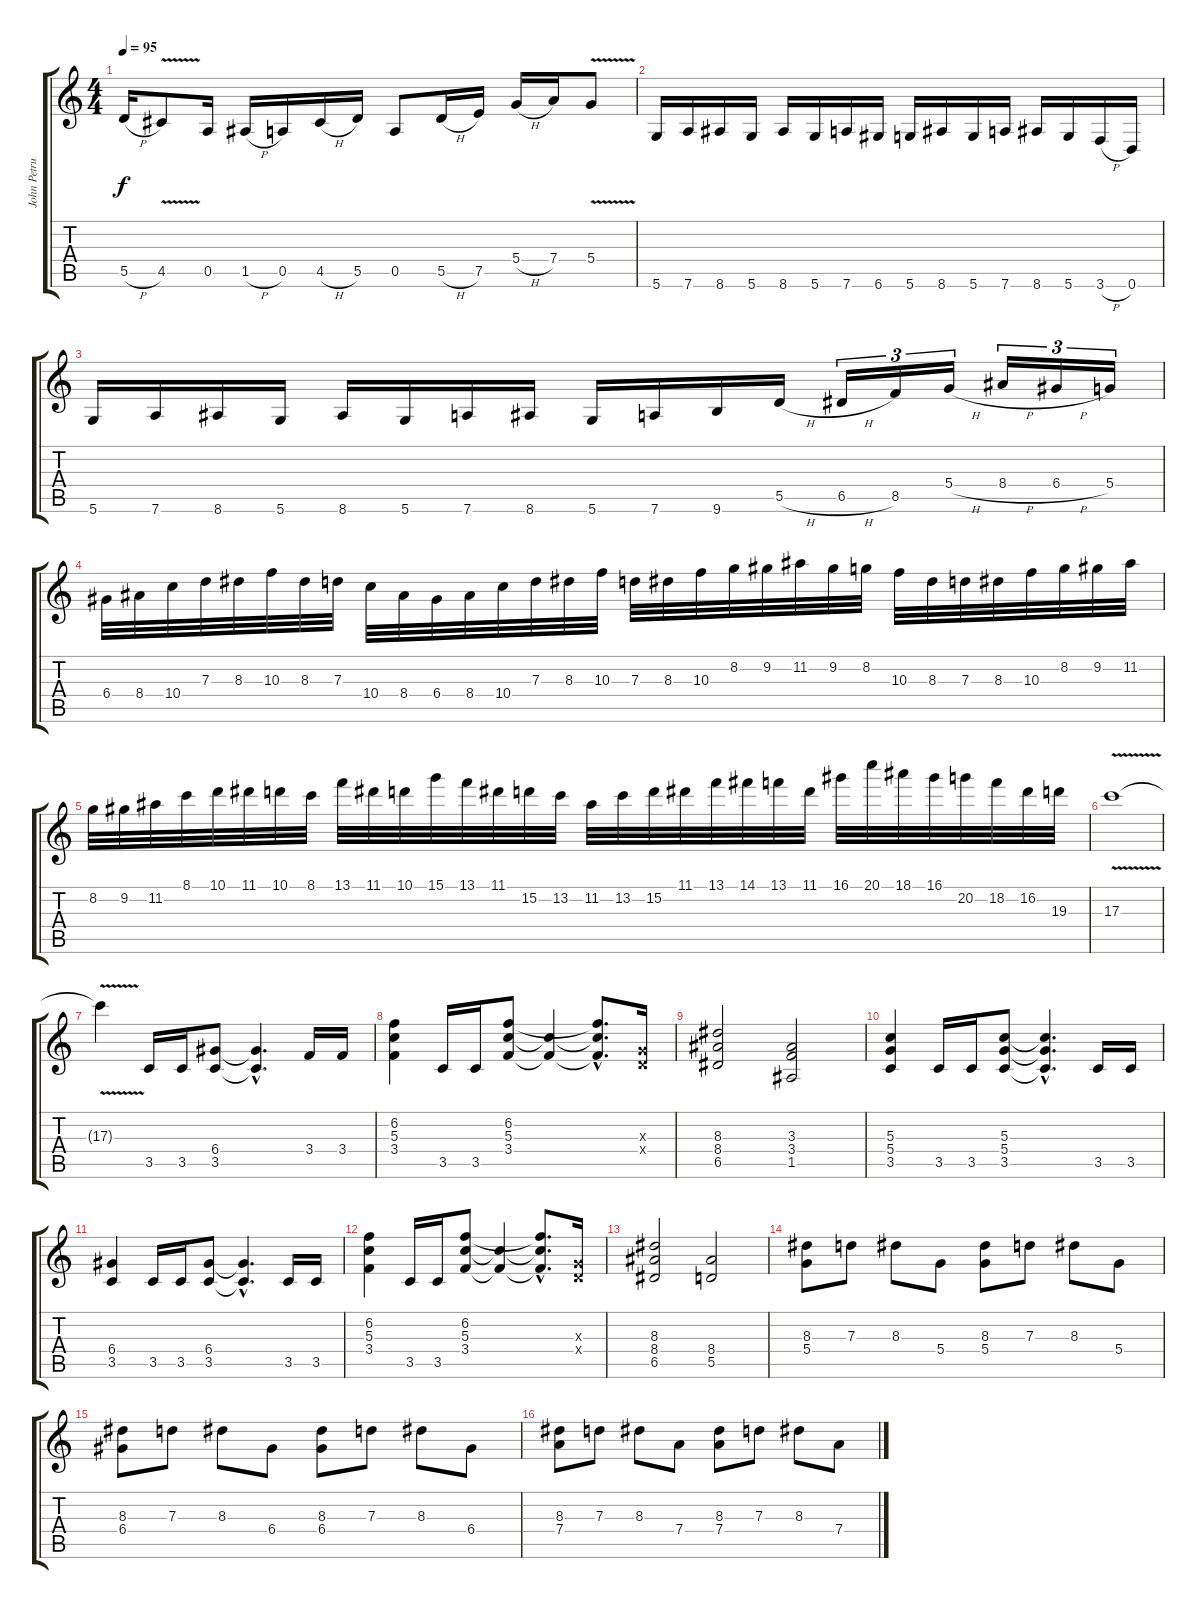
\track ("John Petrucci" "John Petru") {instrument distortionguitar}
\staff {score tabs}
\tuning (E4 B3 G3 D3 A2 D2) {hide}
\ts (4 4)
\tempo 95
\clef g2
\ks c
5.5{h}.16{dy f} 4.5{v}.8 0.5.16 1.5{h}.16 0.5.16 4.5{h}.16 5.5.16 0.5.8 5.5{h}.16 7.5.16 5.4{h}.16 7.4.16 5.4{v}.8 |
5.6.16 7.6.16 8.6.16 5.6.16 8.6.16 5.6.16 7.6.16 6.6.16 5.6.16 8.6.16 5.6.16 7.6.16 8.6.16 5.6.16 3.6{h}.16 0.6.16 |
5.6.16 7.6.16 8.6.16 5.6.16 8.6.16 5.6.16 7.6.16 8.6.16 5.6.16 7.6.16 9.6.16 5.5{h}.16 6.5{h}.16{tu (3 2)} 8.5.16{tu (3 2)} 5.4{h}.16{tu (3 2)} 8.4{h}.16{tu (3 2)} 6.4{h}.16{tu (3 2)} 5.4.16{tu (3 2)} |
6.4.32 8.4.32 10.4.32 7.3.32 8.3.32 10.3.32 8.3.32 7.3.32 10.4.32 8.4.32 6.4.32 8.4.32 10.4.32 7.3.32 8.3.32 10.3.32 7.3.32 8.3.32 10.3.32 8.2.32 9.2.32 11.2.32 9.2.32 8.2.32 10.3.32 8.3.32 7.3.32 8.3.32 10.3.32 8.2.32 9.2.32 11.2.32 |
8.2.32 9.2.32 11.2.32 8.1.32 10.1.32 11.1.32 10.1.32 8.1.32 13.1.32 11.1.32 10.1.32 15.1.32 13.1.32 11.1.32 15.2.32 13.2.32 11.2.32 13.2.32 15.2.32 11.1.32 13.1.32 14.1.32 13.1.32 11.1.32 16.1.32 20.1.32 18.1.32 16.1.32 20.2.32 18.2.32 16.2.32 19.3.32 |
17.3{v}.1 |
17.3{t}.4 3.5.16 3.5.16 (6.4 3.5).8 (6.4{hac t} 3.5{hac t}).4{d} 3.4.16 3.4.16 |
(6.2 5.3 3.4).4 3.5.16 3.5.16 (6.2 5.3 3.4).8 (5.3{t} 3.4{t}).4 (6.2{hac t} 5.3{hac t} 3.4{hac t}).8{d} (0.3{x} 0.4{x}).16 |
(8.3 8.4 6.5).2 (3.3 3.4 1.5).2 |
(5.3 5.4 3.5).4 3.5.16 3.5.16 (5.3 5.4 3.5).8 (5.3{hac t} 5.4{hac t} 3.5{hac t}).4{d} 3.5.16 3.5.16 |
(6.4 3.5).4 3.5.16 3.5.16 (6.4 3.5).8 (6.4{hac t} 3.5{hac t}).4{d} 3.5.16 3.5.16 |
(6.2 5.3 3.4).4 3.5.16 3.5.16 (6.2 5.3 3.4).8 (5.3{t} 3.4{t}).4 (6.2{hac t} 5.3{hac t} 3.4{hac t}).8{d} (0.3{x} 0.4{x}).16 |
(8.3 8.4 6.5).2 (8.4 5.5).2 |
(8.3 5.4).8 7.3.8 8.3.8 5.4.8 (8.3 5.4).8 7.3.8 8.3.8 5.4.8 |
(8.3 6.4).8 7.3.8 8.3.8 6.4.8 (8.3 6.4).8 7.3.8 8.3.8 6.4.8 |
(8.3 7.4).8 7.3.8 8.3.8 7.4.8 (8.3 7.4).8 7.3.8 8.3.8 7.4.8
